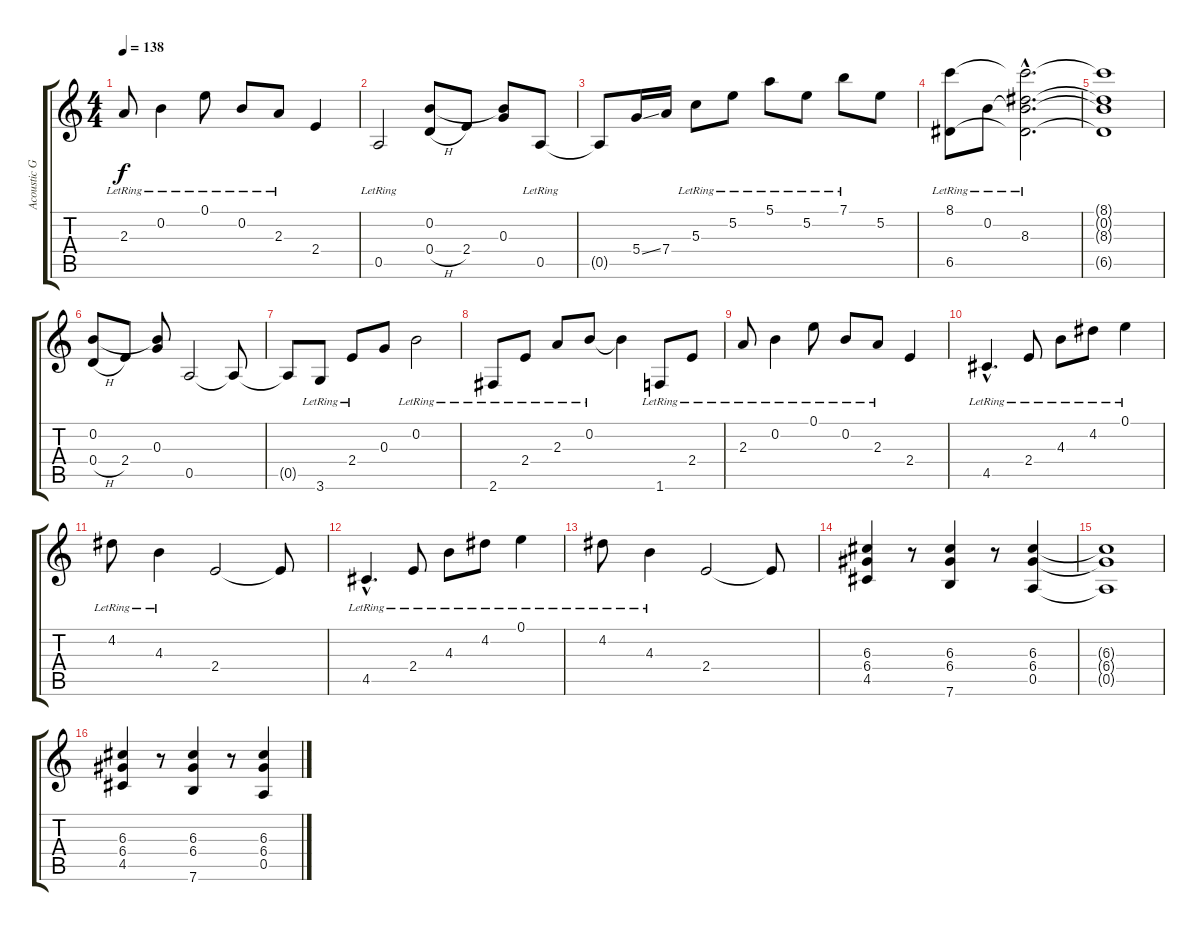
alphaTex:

\track ("Acoustic Guitar" "Acoustic G") {instrument acousticguitarsteel}
\staff {score tabs}
\tuning (E4 B3 G3 D3 A2 E2) {hide}
\ts (4 4)
\tempo 138
\clef g2
\ks c
2.3{lr}.8{dy f} 0.2{lr}.4 0.1{lr}.8 0.2{lr}.8 2.3{lr}.8 2.4.4 |
0.5{lr}.2 (0.2 0.4{h}).8 2.4.8 (0.2{t} 0.3).8 0.5{lr}.8 |
0.5{t}.8 5.4{ss}.16 7.4.16 5.3{lr}.8 5.2{lr}.8 5.1{lr}.8 5.2{lr}.8 7.1{lr}.8 5.2.8 |
(8.1{lr} 6.5{lr}).8 0.2{lr}.8 (8.1{hac t} 0.2{hac t} 8.3{hac lr} 6.5{hac t}).2{d} |
(8.1{t} 0.2{t} 8.3{t} 6.5{t}).1 |
(0.2 0.4{h}).8 2.4.8 (0.2{t} 0.3).8 0.5.2 0.5{t}.8 |
0.5{t}.8 3.6{lr}.8 2.4{lr}.8 0.3.8 0.2{lr}.2 |
2.6{lr}.8 2.4{lr}.8 2.3{lr}.8 0.2{lr}.8 0.2{t}.4 1.6{lr}.8 2.4{lr}.8 |
2.3{lr}.8 0.2{lr}.4 0.1{lr}.8 0.2{lr}.8 2.3{lr}.8 2.4.4 |
4.5{hac lr}.4{d} 2.4{lr}.8 4.3{lr}.8 4.2{lr}.8 0.1{lr}.4 |
4.2{lr}.8 4.3{lr}.4 2.4.2 2.4{t}.8 |
4.5{hac lr}.4{d} 2.4{lr}.8 4.3{lr}.8 4.2{lr}.8 0.1{lr}.4 |
4.2{lr}.8 4.3{lr}.4 2.4.2 2.4{t}.8 |
(6.3 6.4 4.5).4 r.8 (6.3 6.4 7.6).4 r.8 (6.3 6.4 0.5).4 |
(6.3{t} 6.4{t} 0.5{t}).1 |
(6.3 6.4 4.5).4 r.8 (6.3 6.4 7.6).4 r.8 (6.3 6.4 0.5).4
